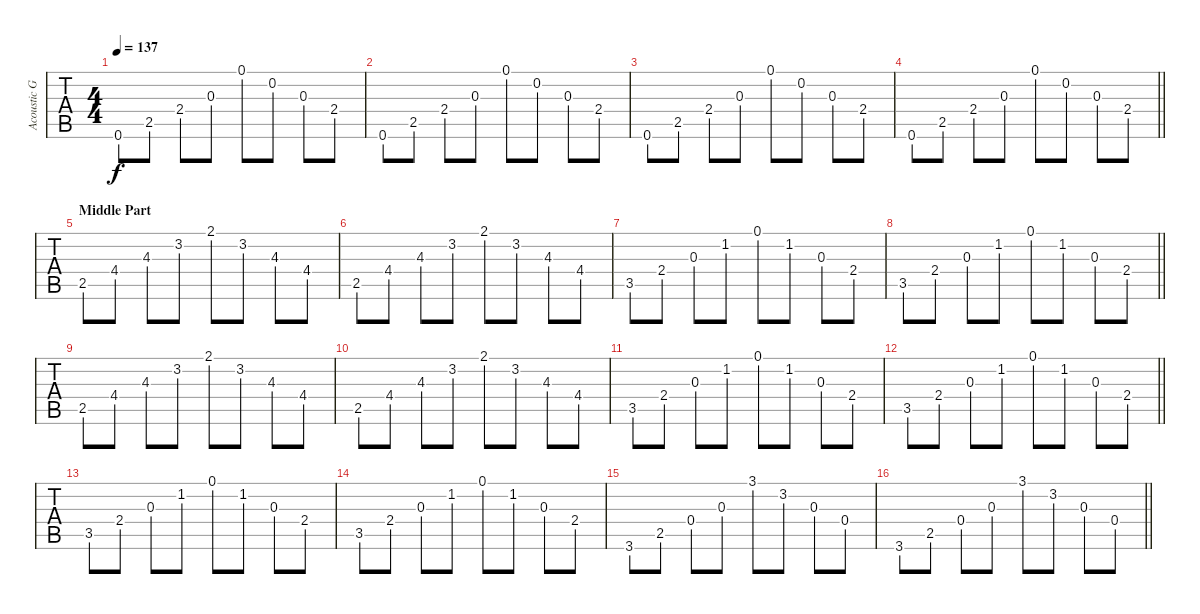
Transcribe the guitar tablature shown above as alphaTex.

\track ("Acoustic Guitar" "Acoustic G") {instrument acousticguitarsteel}
\staff {tabs}
\tuning (Eb4 Bb3 Gb3 Db3 Ab2 Eb2) {hide}
\ts (4 4)
\tempo 137
\clef g2
\ks ebminor
0.6.8{dy f} 2.5.8 2.4.8 0.3.8 0.1.8 0.2.8 0.3.8 2.4.8 |
0.6.8 2.5.8 2.4.8 0.3.8 0.1.8 0.2.8 0.3.8 2.4.8 |
0.6.8 2.5.8 2.4.8 0.3.8 0.1.8 0.2.8 0.3.8 2.4.8 |
\barLineRight lightlight
0.6.8 2.5.8 2.4.8 0.3.8 0.1.8 0.2.8 0.3.8 2.4.8 |
\section ("" "Middle Part")
2.5.8 4.4.8 4.3.8 3.2.8 2.1.8 3.2.8 4.3.8 4.4.8 |
2.5.8 4.4.8 4.3.8 3.2.8 2.1.8 3.2.8 4.3.8 4.4.8 |
3.5.8 2.4.8 0.3.8 1.2.8 0.1.8 1.2.8 0.3.8 2.4.8 |
\barLineRight lightlight
3.5.8 2.4.8 0.3.8 1.2.8 0.1.8 1.2.8 0.3.8 2.4.8 |
2.5.8 4.4.8 4.3.8 3.2.8 2.1.8 3.2.8 4.3.8 4.4.8 |
2.5.8 4.4.8 4.3.8 3.2.8 2.1.8 3.2.8 4.3.8 4.4.8 |
3.5.8 2.4.8 0.3.8 1.2.8 0.1.8 1.2.8 0.3.8 2.4.8 |
\barLineRight lightlight
3.5.8 2.4.8 0.3.8 1.2.8 0.1.8 1.2.8 0.3.8 2.4.8 |
3.5.8 2.4.8 0.3.8 1.2.8 0.1.8 1.2.8 0.3.8 2.4.8 |
3.5.8 2.4.8 0.3.8 1.2.8 0.1.8 1.2.8 0.3.8 2.4.8 |
3.6.8 2.5.8 0.4.8 0.3.8 3.1.8 3.2.8 0.3.8 0.4.8 |
\barLineRight lightlight
3.6.8 2.5.8 0.4.8 0.3.8 3.1.8 3.2.8 0.3.8 0.4.8
